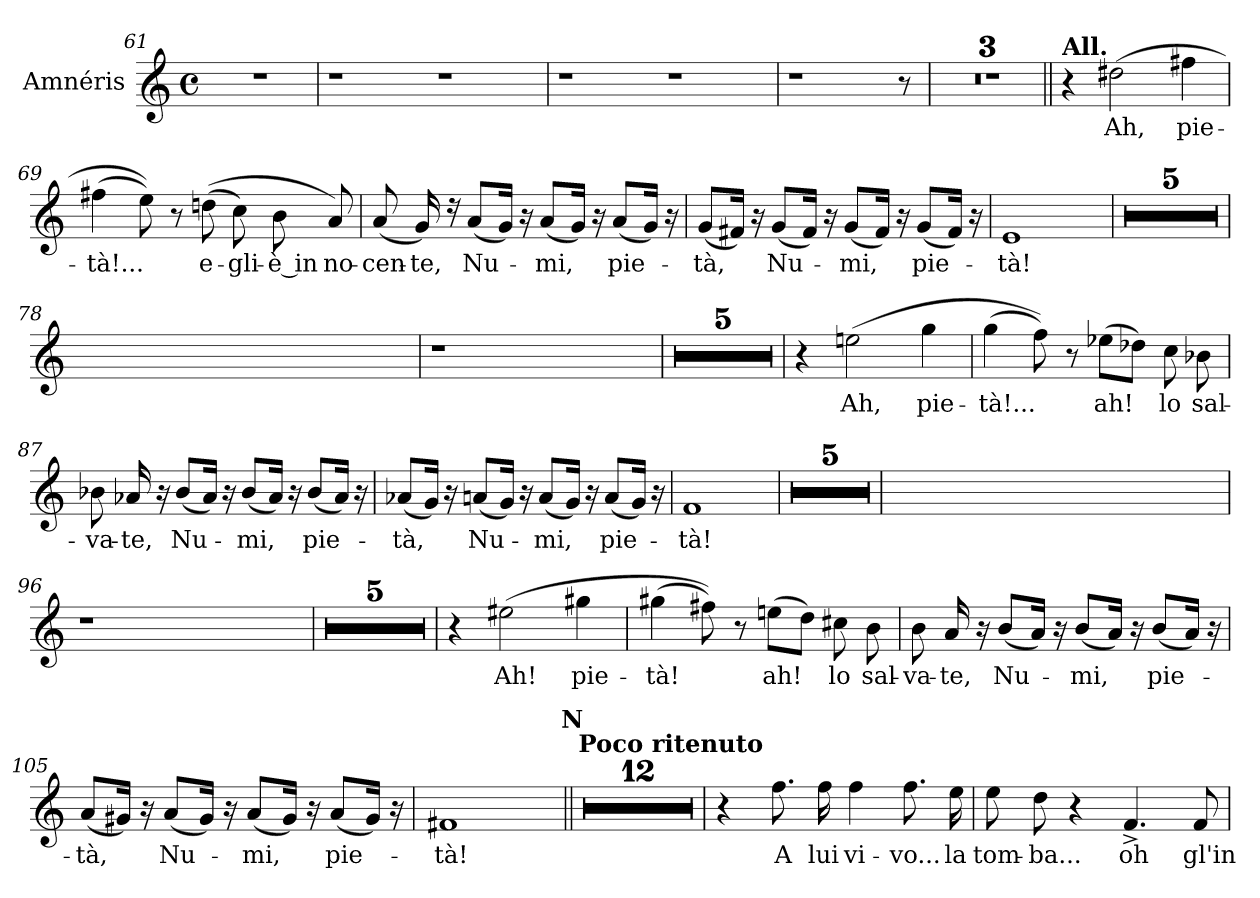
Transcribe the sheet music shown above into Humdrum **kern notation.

**kern	**text
*part1	*part1
*staff1	*staff1
*I"Amnéris	*
*I'Amn.	*
!!LO:LB:g=z
*clefG2	*
*k[]	*
*C:	*
*M4/4	*
*met(c)	*
=61	=61
1r	.
=62	=62
1r	.
1r	.
!!LO:PB:g=z
=63	=63
1r	.
1r	.
=64	=64
1r	.
8r	.
=65	=65
1r	.
=66	=66
1r	.
=67	=67
1r	.
=68||	=68||
*MM120	*
!LO:TX:a:B:t=All.	!
4r	.
!	!LO:LY:b:color=#0055FF
(>2dd#X\	Ah,
!	!LO:LY:b:color=#0055FF
4ff#X\	pie-
!!LO:LB:g=z
=69	=69
!	!LO:LY:b:color=#0055FF
(>4ff#X\	-tà!...
8ee\))	.
8r	.
!	!LO:LY:b:color=#0055FF
(>(>8ddn\	e-
!	!LO:LY:b:color=#0055FF
8cc\)	-gli-
!	!LO:LY:b:color=#0055FF
8b\	è in
!	!LO:LY:b:color=#0055FF
8a/)	-no-
=70	=70
!	!LO:LY:b:color=#0055FF
(<8a/	-cen-
!	!LO:LY:b:color=#0055FF
16g/)	-te,
16rdd	.
!	!LO:LY:b:color=#0055FF
(<8a/L	Nu-
16g/Jk)	.
16r	.
!	!LO:LY:b:color=#0055FF
(<8a/L	-mi,
16g/Jk)	.
16r	.
!	!LO:LY:b:color=#0055FF
(<8a/L	pie-
16g/Jk)	.
16r	.
=71	=71
!	!LO:LY:b:color=#0055FF
(<8g/L	-tà,
16f#X/Jk)	.
16r	.
!	!LO:LY:b:color=#0055FF
(<8g/L	Nu-
16f#/Jk)	.
16r	.
!	!LO:LY:b:color=#0055FF
(<8g/L	-mi,
16f#/Jk)	.
16r	.
!	!LO:LY:b:color=#0055FF
(<8g/L	pie-
16f#/Jk)	.
16r	.
!!LO:LB:g=z
=72	=72
!	!LO:LY:b:color=#0055FF
1e	-tà!
=73	=73
1r	.
=74	=74
1r	.
=75	=75
1r	.
!!LO:LB:g=z
=76	=76
1r	.
=77	=77
1r	.
=78	=78
1ryy	.
1ryy	.
1ryy	.
=79	=79
1r	.
1ryy	.
!!LO:PB:g=z
=80	=80
1r	.
=81	=81
1r	.
=82	=82
1r	.
=83	=83
1r	.
=84	=84
1r	.
=85	=85
4r	.
!	!LO:LY:b:color=#0055FF
(>2een\	Ah,
!	!LO:LY:b:color=#0055FF
4gg\	pie-
!!LO:LB:g=z
=86	=86
!	!LO:LY:b:color=#0055FF
(>4gg\	-tà!...
8ff\))	.
8r	.
!	!LO:LY:b:color=#0055FF
(>8ee-X\L	ah!
8dd-X\J)	.
!	!LO:LY:b:color=#0055FF
8cc\	lo
!	!LO:LY:b:color=#0055FF
8b-X\	sal-
=87	=87
!	!LO:LY:b:color=#0055FF
8b-X\	-va-
!	!LO:LY:b:color=#0055FF
16a-X/	-te,
16r	.
!	!LO:LY:b:color=#0055FF
(<8b-/L	Nu-
16a-/Jk)	.
16r	.
!	!LO:LY:b:color=#0055FF
(<8b-/L	-mi,
16a-/Jk)	.
16r	.
!	!LO:LY:b:color=#0055FF
(<8b-/L	pie-
16a-/Jk)	.
16r	.
=88	=88
!	!LO:LY:b:color=#0055FF
(<8a-X/L	-tà,
16g/Jk)	.
16r	.
!	!LO:LY:b:color=#0055FF
(<8an/L	Nu-
16g/Jk)	.
16r	.
!	!LO:LY:b:color=#0055FF
(<8a/L	-mi,
16g/Jk)	.
16r	.
!	!LO:LY:b:color=#0055FF
(<8a/L	pie-
16g/Jk)	.
16r	.
=89	=89
!	!LO:LY:b:color=#0055FF
1f	-tà!
!!LO:LB:g=z
=90	=90
1r	.
=91	=91
1r	.
=92	=92
1r	.
=93	=93
1r	.
=94	=94
1r	.
!!LO:LB:g=z
=95	=95
1ryy	.
1ryy	.
8ryy	.
1ryy	.
8ryy	.
=96	=96
1r	.
1ryy	.
!!LO:PB:g=z
=97	=97
1r	.
=98	=98
1r	.
=99	=99
1r	.
=100	=100
1r	.
=101	=101
1r	.
!!LO:LB:g=z
=102	=102
4r	.
!	!LO:LY:b:color=#0055FF
(>2ee#X\	Ah!
!	!LO:LY:b:color=#0055FF
4gg#X\	pie-
=103	=103
!	!LO:LY:b:color=#0055FF
(>4gg#X\	-tà!
8ff#X\))	.
8r	.
!	!LO:LY:b:color=#0055FF
(>8een\L	ah!
8dd\J)	.
!	!LO:LY:b:color=#0055FF
8cc#X\	lo
!	!LO:LY:b:color=#0055FF
8b\	sal-
=104	=104
!	!LO:LY:b:color=#0055FF
8b\	-va-
!	!LO:LY:b:color=#0055FF
16a/	-te,
16r	.
!	!LO:LY:b:color=#0055FF
(<8b/L	Nu-
16a/Jk)	.
16r	.
!	!LO:LY:b:color=#0055FF
(<8b/L	-mi,
16a/Jk)	.
16r	.
!	!LO:LY:b:color=#0055FF
(<8b/L	pie-
16a/Jk)	.
16r	.
!!LO:LB:g=z
=105	=105
!	!LO:LY:b:color=#0055FF
(<8a/L	-tà,
16g#X/Jk)	.
16r	.
!	!LO:LY:b:color=#0055FF
(<8a/L	Nu-
16g#/Jk)	.
16r	.
!	!LO:LY:b:color=#0055FF
(<8a/L	-mi,
16g#/Jk)	.
16r	.
!	!LO:LY:b:color=#0055FF
(<8a/L	pie-
16g#/Jk)	.
16r	.
=106	=106
!	!LO:LY:b:color=#0055FF
1f#X	-tà!
!!LO:REH:place=s1:a:enc=none:fs=18:t=N
=107||	=107||
!LO:TX:a:B:t=Poco ritenuto	!
1r	.
!!LO:PB:g=z
=108	=108
1r	.
=109	=109
1r	.
=110	=110
1r	.
!!LO:LB:g=z
=111	=111
1r	.
=112	=112
1r	.
=113	=113
1r	.
!!LO:LB:g=z
=114	=114
1r	.
=115	=115
1r	.
=116	=116
1r	.
!!LO:PB:g=z
=117	=117
1r	.
=118	=118
1r	.
!!LO:LB:g=z
=119	=119
4r	.
!	!LO:LY:b:color=#0055FF
8.ff\	A
!	!LO:LY:b:color=#0055FF
16ff\	lui
!	!LO:LY:b:color=#0055FF
4ff\	vi-
!	!LO:LY:b:color=#0055FF
8.ff\	-vo...
!	!LO:LY:b:color=#0055FF
16ee\	la
=120	=120
!	!LO:LY:b:color=#0055FF
8ee\	tom-
!	!LO:LY:b:color=#0055FF
8dd\	-ba...
4r	.
!	!LO:LY:b:color=#0055FF
4.f^/	oh
!	!LO:LY:b:color=#0055FF
8f/	gl'in-
=	=
*-	*-
